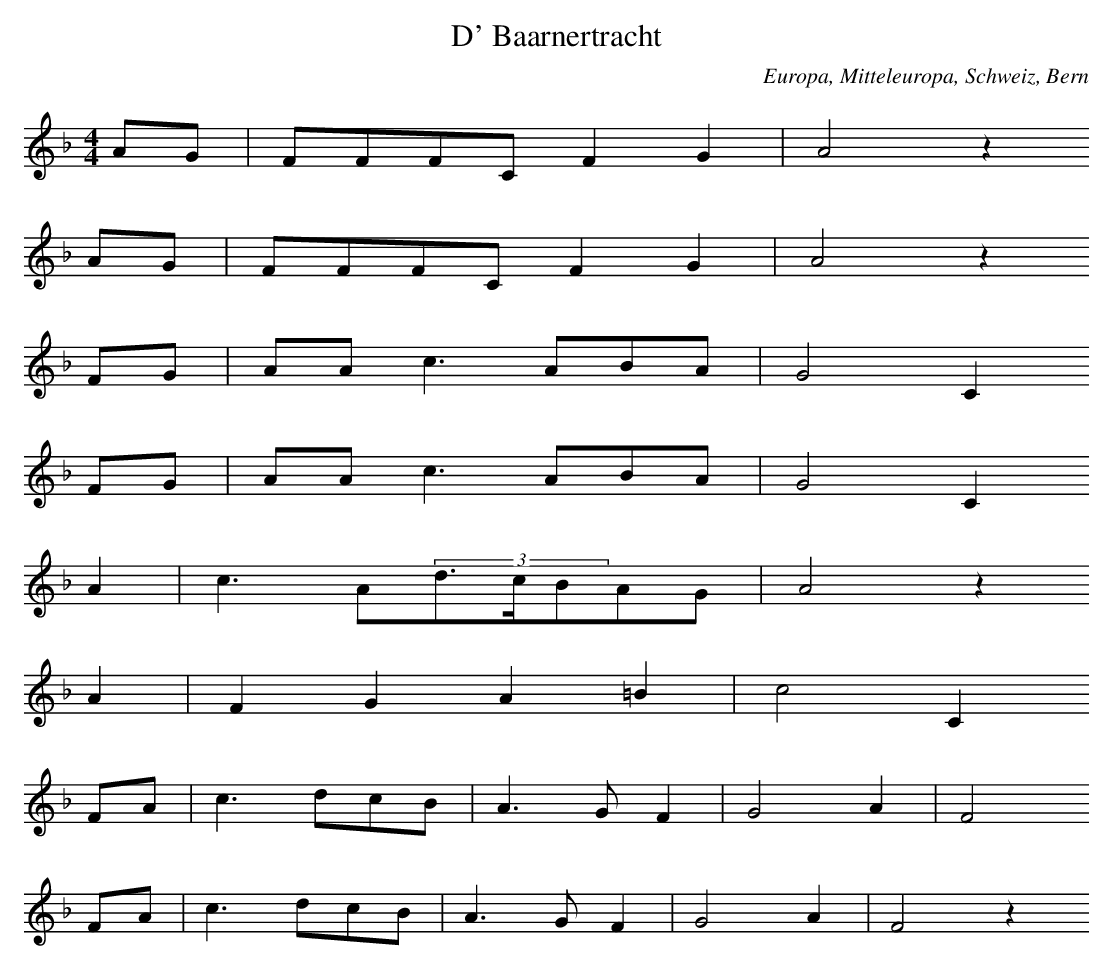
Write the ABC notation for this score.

X:1
T: D' Baarnertracht
O: Europa, Mitteleuropa, Schweiz, Bern
M: 4/4
L: 1/16
K: F
A2G2 | F2F2F2C2F4G4 | A8z4
A2G2 | F2F2F2C2F4G4 | A8z4
F2G2 | A2A2c6A2B2A2 | G8C4
F2G2 | A2A2c6A2B2A2 | G8C4
A4 | c6A2(3d3cB2A2G2 | A8z4
A4 | F4G4A4=B4 | c8C4
F2A2 | c6d2c2B2 | A6G2F4 | G8A4 | F8
F2A2 | c6d2c2B2 | A6G2F4 | G8A4 | F8z4
